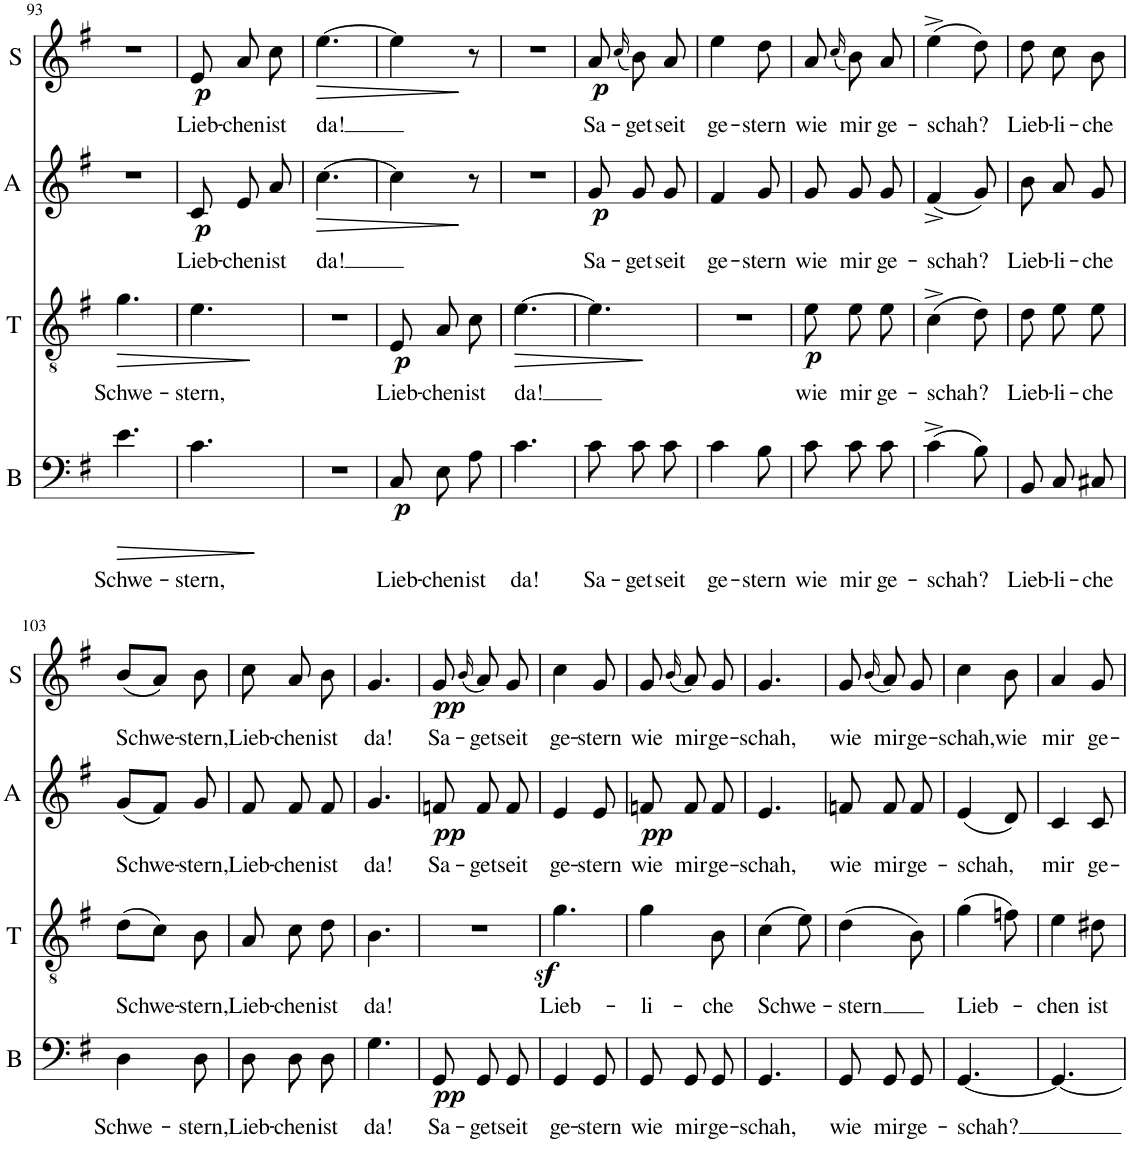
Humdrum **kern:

**kern	**text	**dynam	**kern	**text	**dynam	**kern	**text	**dynam	**kern	**text	**dynam
*part4	*part4	*part4	*part3	*part3	*part3	*part2	*part2	*part2	*part1	*part1	*part1
*staff4	*staff4	*staff4	*staff3	*staff3	*staff3	*staff2	*staff2	*staff2	*staff1	*staff1	*staff1
*I"B	*	*	*I"T	*	*	*I"A	*	*	*I"S	*	*
*I'B	*	*	*I'T	*	*	*I'A	*	*	*I'S	*	*
!!LO:PB:g=z
*clefF4	*	*	*clefGv2	*	*	*clefG2	*	*	*clefG2	*	*
*k[f#]	*	*	*k[f#]	*	*	*k[f#]	*	*	*k[f#]	*	*
*M3/8	*	*	*M3/8	*	*	*M3/8	*	*	*M3/8	*	*
=93	=93	=93	=93	=93	=93	=93	=93	=93	=93	=93	=93
!	!LO:LY:b	!LO:HP:b	!	!LO:LY:b	!LO:HP:b	!	!	!	!	!	!
4.e\	Schwe-	>	4.g\	Schwe-	>	4.r	.	.	4.r	.	.
=94	=94	=94	=94	=94	=94	=94	=94	=94	=94	=94	=94
!	!LO:LY:b	!	!	!LO:LY:b	!	!	!LO:LY:b	!LO:DY:b	!	!LO:LY:b	!LO:DY:b
4.c\	-stern,	.	4.e\	-stern,	.	8c/	Lieb-	p	8e/	Lieb-	p
!	!	!	!	!	!	!	!LO:LY:b	!	!	!LO:LY:b	!
.	.	.	.	.	.	8e/	-chen	.	8a/	-chen	.
!	!	!	!	!	!	!	!LO:LY:b	!	!	!LO:LY:b	!
.	.	.	.	.	.	8a/	ist	.	8cc\	ist	.
.	.	]	.	.	]	.	.	.	.	.	.
=95	=95	=95	=95	=95	=95	=95	=95	=95	=95	=95	=95
!	!	!	!	!	!	!	!LO:LY:b	!LO:HP:b	!	!LO:LY:b	!LO:HP:b
4.r	.	.	4.r	.	.	[4.cc\	da!	>	[4.ee\	da!	>
=96	=96	=96	=96	=96	=96	=96	=96	=96	=96	=96	=96
!	!LO:LY:b	!LO:DY:b	!	!LO:LY:b	!LO:DY:b	!	!	!	!	!	!
8C\L	Lieb-	p	8E/	Lieb-	p	4cc\]	.	.	4ee\]	.	.
!	!LO:LY:b	!	!	!LO:LY:b	!	!	!	!	!	!	!
8E\	-chen	.	8A/	-chen	.	.	.	.	.	.	.
!	!LO:LY:b	!	!	!LO:LY:b	!	!	!	!	!	!	!
8A\J	ist	.	8c\	ist	.	8r	.	]	8r	.	]
=97	=97	=97	=97	=97	=97	=97	=97	=97	=97	=97	=97
!	!LO:LY:b	!	!	!LO:LY:b	!LO:HP:b	!	!	!	!	!	!
4.c\	da!	.	[4.e\	da!	>	4.r	.	.	4.r	.	.
=98	=98	=98	=98	=98	=98	=98	=98	=98	=98	=98	=98
!	!LO:LY:b	!	!	!	!	!	!LO:LY:b	!LO:DY:b	!	!LO:LY:b	!LO:DY:b
8c\L	Sa-	.	4.e\]	.	.	8g/	Sa-	p	8a/	Sa-	p
.	.	.	.	.	.	.	.	.	(16qcc/	.	.
!	!LO:LY:b	!	!	!	!	!	!LO:LY:b	!	!	!LO:LY:b	!
8c\	-get	.	.	.	.	8g/	-get	.	8b\)	-get	.
!	!LO:LY:b	!	!	!	!	!	!LO:LY:b	!	!	!LO:LY:b	!
8c\J	seit	.	.	.	.	8g/	seit	.	8a/	seit	.
.	.	.	.	.	]	.	.	.	.	.	.
=99	=99	=99	=99	=99	=99	=99	=99	=99	=99	=99	=99
!	!LO:LY:b	!	!	!	!	!	!LO:LY:b	!	!	!LO:LY:b	!
4c\	ge-	.	4.r	.	.	4f#/	ge-	.	4ee\	ge-	.
!	!LO:LY:b	!	!	!	!	!	!LO:LY:b	!	!	!LO:LY:b	!
8B\	-stern	.	.	.	.	8g/	-stern	.	8dd\	-stern	.
=100	=100	=100	=100	=100	=100	=100	=100	=100	=100	=100	=100
!	!LO:LY:b	!	!	!LO:LY:b	!LO:DY:b	!	!LO:LY:b	!	!	!LO:LY:b	!
8c\L	wie	.	8e\	wie	p	8g/	wie	.	8a/	wie	.
.	.	.	.	.	.	.	.	.	(16qcc/	.	.
!	!LO:LY:b	!	!	!LO:LY:b	!	!	!LO:LY:b	!	!	!LO:LY:b	!
8c\	mir	.	8e\	mir	.	8g/	mir	.	8b\)	mir	.
!	!LO:LY:b	!	!	!LO:LY:b	!	!	!LO:LY:b	!	!	!LO:LY:b	!
8c\J	ge-	.	8e\	ge-	.	8g/	ge-	.	8a/	ge-	.
=101	=101	=101	=101	=101	=101	=101	=101	=101	=101	=101	=101
!	!LO:LY:b	!	!	!LO:LY:b	!	!	!LO:LY:b	!	!	!LO:LY:b	!
(4c^\	-schah?	.	(4c^\	-schah?	.	(4f#^/	-schah?	.	(4ee^\	-schah?	.
8B\)	.	.	8d\)	.	.	8g/)	.	.	8dd\)	.	.
=102	=102	=102	=102	=102	=102	=102	=102	=102	=102	=102	=102
!	!LO:LY:b	!	!	!LO:LY:b	!	!	!LO:LY:b	!	!	!LO:LY:b	!
8BB/L	Lieb-	.	8d\	Lieb-	.	8b\	Lieb-	.	8dd\	Lieb-	.
!	!LO:LY:b	!	!	!LO:LY:b	!	!	!LO:LY:b	!	!	!LO:LY:b	!
8C/	-li-	.	8e\	-li-	.	8a/	-li-	.	8cc\	-li-	.
!	!LO:LY:b	!	!	!LO:LY:b	!	!	!LO:LY:b	!	!	!LO:LY:b	!
8C#X/J	-che	.	8e\	-che	.	8g/	-che	.	8b\	-che	.
!!LO:LB:g=z
=103	=103	=103	=103	=103	=103	=103	=103	=103	=103	=103	=103
!	!LO:LY:b	!	!	!LO:LY:b	!	!	!LO:LY:b	!	!	!LO:LY:b	!
4D\	Schwe-	.	(8d\L	Schwe-	.	(8g/L	Schwe-	.	(8b/L	Schwe-	.
.	.	.	8c\J)	.	.	8f#/J)	.	.	8a/J)	.	.
!	!LO:LY:b	!	!	!LO:LY:b	!	!	!LO:LY:b	!	!	!LO:LY:b	!
8D\	-stern,	.	8B\	-stern,	.	8g/	-stern,	.	8b\	-stern,	.
=104	=104	=104	=104	=104	=104	=104	=104	=104	=104	=104	=104
!	!LO:LY:b	!	!	!LO:LY:b	!	!	!LO:LY:b	!	!	!LO:LY:b	!
8D\L	Lieb-	.	8A/	Lieb-	.	8f#/	Lieb-	.	8cc\	Lieb-	.
!	!LO:LY:b	!	!	!LO:LY:b	!	!	!LO:LY:b	!	!	!LO:LY:b	!
8D\	-chen	.	8c\	-chen	.	8f#/	-chen	.	8a/	-chen	.
!	!LO:LY:b	!	!	!LO:LY:b	!	!	!LO:LY:b	!	!	!LO:LY:b	!
8D\J	ist	.	8d\	ist	.	8f#/	ist	.	8b\	ist	.
=105	=105	=105	=105	=105	=105	=105	=105	=105	=105	=105	=105
!	!LO:LY:b	!	!	!LO:LY:b	!	!	!LO:LY:b	!	!	!LO:LY:b	!
4.G\	da!	.	4.B\	da!	.	4.g/	da!	.	4.g/	da!	.
=106	=106	=106	=106	=106	=106	=106	=106	=106	=106	=106	=106
!	!LO:LY:b	!LO:DY:b	!	!	!	!	!LO:LY:b	!LO:DY:b	!	!LO:LY:b	!LO:DY:b
8GG/L	Sa-	pp	4.r	.	.	8fn/	Sa-	pp	8g/	Sa-	pp
.	.	.	.	.	.	.	.	.	(16qb/	.	.
!	!LO:LY:b	!	!	!	!	!	!LO:LY:b	!	!	!LO:LY:b	!
8GG/	-get	.	.	.	.	8f/	-get	.	8a/)	-get	.
!	!LO:LY:b	!	!	!	!	!	!LO:LY:b	!	!	!LO:LY:b	!
8GG/J	seit	.	.	.	.	8f/	seit	.	8g/	seit	.
=107	=107	=107	=107	=107	=107	=107	=107	=107	=107	=107	=107
!	!LO:LY:b	!	!	!LO:LY:b	!	!	!LO:LY:b	!	!	!LO:LY:b	!
4GG/	ge-	.	4.gz<\	Lieb-	.	4e/	ge-	.	4cc\	ge-	.
!	!LO:LY:b	!	!	!	!	!	!LO:LY:b	!	!	!LO:LY:b	!
8GG/	-stern	.	.	.	.	8e/	-stern	.	8g/	-stern	.
=108	=108	=108	=108	=108	=108	=108	=108	=108	=108	=108	=108
!	!LO:LY:b	!	!	!LO:LY:b	!	!	!LO:LY:b	!LO:DY:b	!	!LO:LY:b	!
8GG/L	wie	.	4g\	-li-	.	8fn/	wie	pp	8g/	wie	.
.	.	.	.	.	.	.	.	.	(16qb/	.	.
!	!LO:LY:b	!	!	!	!	!	!LO:LY:b	!	!	!LO:LY:b	!
8GG/	mir	.	.	.	.	8f/	mir	.	8a/)	mir	.
!	!LO:LY:b	!	!	!LO:LY:b	!	!	!LO:LY:b	!	!	!LO:LY:b	!
8GG/J	ge-	.	8B\	-che	.	8f/	ge-	.	8g/	ge-	.
=109	=109	=109	=109	=109	=109	=109	=109	=109	=109	=109	=109
!	!LO:LY:b	!	!	!LO:LY:b	!	!	!LO:LY:b	!	!	!LO:LY:b	!
4.GG/	-schah,	.	(4c\	Schwe-	.	4.e/	-schah,	.	4.g/	-schah,	.
.	.	.	8e\)	.	.	.	.	.	.	.	.
=110	=110	=110	=110	=110	=110	=110	=110	=110	=110	=110	=110
!	!LO:LY:b	!	!	!LO:LY:b	!	!	!LO:LY:b	!	!	!LO:LY:b	!
8GG/L	wie	.	(4d\	-stern	.	8fn/	wie	.	8g/	wie	.
.	.	.	.	.	.	.	.	.	(16qb/	.	.
!	!LO:LY:b	!	!	!	!	!	!LO:LY:b	!	!	!LO:LY:b	!
8GG/	mir	.	.	.	.	8f/	mir	.	8a/)	mir	.
!	!LO:LY:b	!	!	!	!	!	!LO:LY:b	!	!	!LO:LY:b	!
8GG/J	ge-	.	8B\)	.	.	8f/	ge-	.	8g/	ge-	.
=111	=111	=111	=111	=111	=111	=111	=111	=111	=111	=111	=111
!	!LO:LY:b	!	!	!LO:LY:b	!	!	!LO:LY:b	!	!	!LO:LY:b	!
[4.GG/	-schah?	.	(4g\	Lieb-	.	(4e/	-schah,	.	4cc\	-schah,	.
!	!	!	!	!	!	!	!	!	!	!LO:LY:b	!
.	.	.	8fn\)	.	.	8d/)	.	.	8b\	wie	.
=112	=112	=112	=112	=112	=112	=112	=112	=112	=112	=112	=112
!	!	!	!	!LO:LY:b	!	!	!LO:LY:b	!	!	!LO:LY:b	!
4.GG/_	.	.	4e\	-chen	.	4c/	mir	.	4a/	mir	.
!	!	!	!	!LO:LY:b	!	!	!LO:LY:b	!	!	!LO:LY:b	!
.	.	.	8d#X\	ist	.	8c/	ge-	.	8g/	ge-	.
=	=	=	=	=	=	=	=	=	=	=	=
*-	*-	*-	*-	*-	*-	*-	*-	*-	*-	*-	*-
